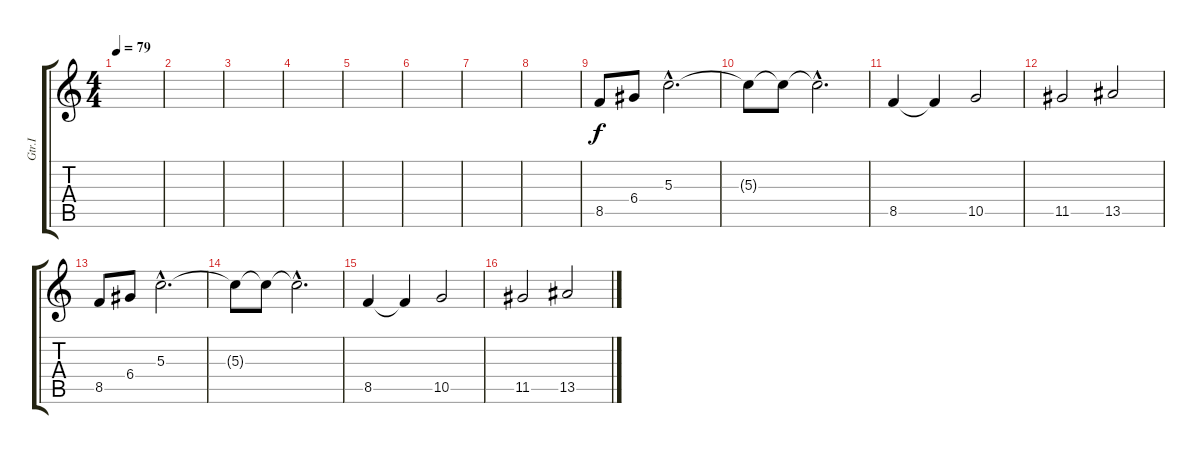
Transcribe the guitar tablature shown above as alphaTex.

\track ("Gtr.I" "Gtr.I") {instrument distortionguitar}
\staff {score tabs}
\tuning (E4 B3 G3 D3 A2 E2) {hide}
\ts (4 4)
\tempo 79
\clef g2
\ks c
|
|
|
|
|
|
|
|
8.5.8 6.4.8 5.3{hac}.2{d} |
5.3{t}.8 5.3{t}.8 5.3{hac t}.2{d} |
8.5.4 8.5{t}.4 10.5.2 |
11.5.2 13.5.2 |
8.5.8 6.4.8 5.3{hac}.2{d} |
5.3{t}.8 5.3{t}.8 5.3{hac t}.2{d} |
8.5.4 8.5{t}.4 10.5.2 |
11.5.2 13.5.2
